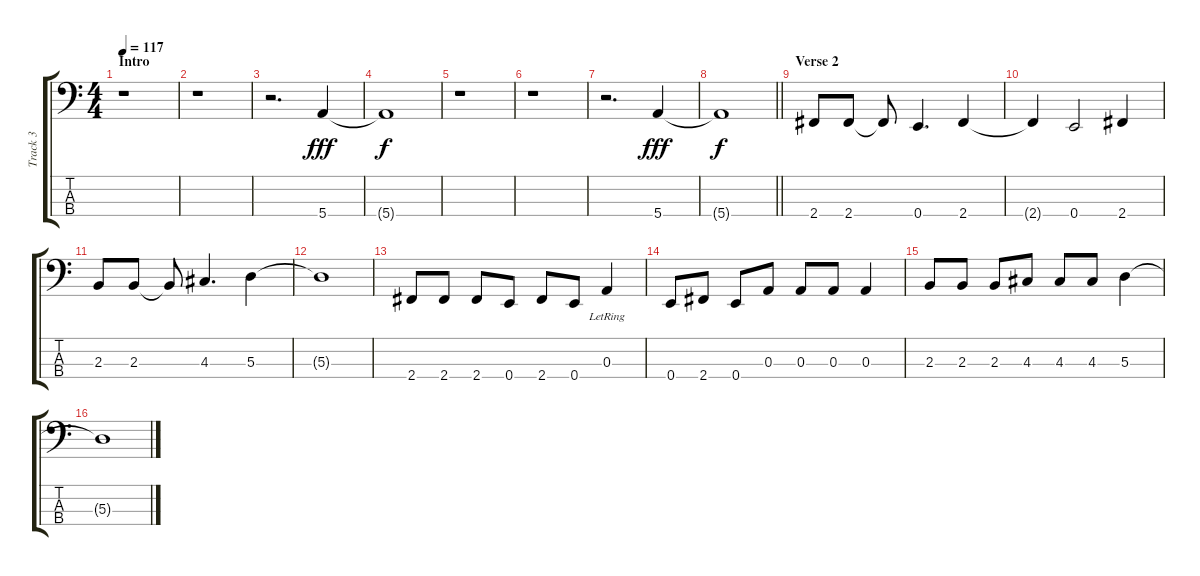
\track ("Track 3" "Track 3") {instrument electricbassfinger}
\staff {score tabs}
\tuning (G2 D2 A1 E1) {hide}
\ts (4 4)
\section ("" "Intro")
\tempo 117
\clef f4
\ks c
r.1{dy f} |
r.1 |
r.2{d} 5.4.4{dy fff} |
5.4{t}.1{dy f} |
r.1 |
r.1 |
r.2{d} 5.4.4{dy fff} |
\barLineRight lightlight
5.4{t}.1{dy f} |
\section ("" "Verse 2")
2.4.8 2.4.8 2.4{t}.8 0.4.4{d} 2.4.4 |
2.4{t}.4 0.4.2 2.4.4 |
2.3.8 2.3.8 2.3{t}.8 4.3.4{d} 5.3.4 |
5.3{t}.1 |
2.4.8 2.4.8 2.4.8 0.4.8 2.4.8 0.4.8 0.3{lr}.4 |
0.4.8 2.4.8 0.4.8 0.3.8 0.3.8 0.3.8 0.3.4 |
2.3.8 2.3.8 2.3.8 4.3.8 4.3.8 4.3.8 5.3.4 |
5.3{t}.1
